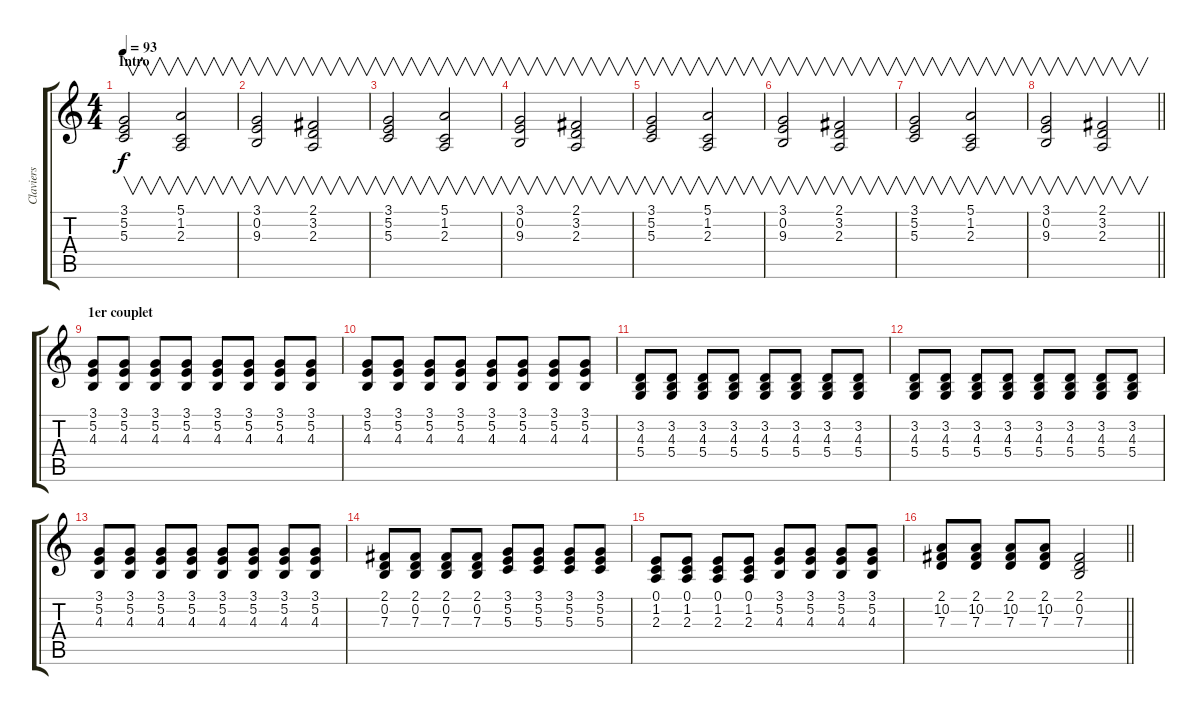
\track ("Claviers" "Claviers") {instrument acousticgrandpiano}
\staff {score tabs}
\tuning (E4 B3 G3 D3 A2 E2) {hide}
\ts (4 4)
\section ("" "Intro")
\tempo 93
\clef g2
\ks c
(3.1 5.2 5.3).2{v dy f volume 7 instrument synthvoice} (5.1 1.2 2.3).2{v} |
(3.1 0.2 9.3).2{v} (2.1 3.2 2.3).2{v} |
(3.1 5.2 5.3).2{v} (5.1 1.2 2.3).2{v} |
(3.1 0.2 9.3).2{v} (2.1 3.2 2.3).2{v} |
(3.1 5.2 5.3).2{v} (5.1 1.2 2.3).2{v} |
(3.1 0.2 9.3).2{v} (2.1 3.2 2.3).2{v} |
(3.1 5.2 5.3).2{v} (5.1 1.2 2.3).2{v} |
\barLineRight lightlight
(3.1 0.2 9.3).2{v} (2.1 3.2 2.3).2{v} |
\section ("" "1er couplet")
(3.1 5.2 4.3).8{instrument acousticgrandpiano} (3.1 5.2 4.3).8 (3.1 5.2 4.3).8 (3.1 5.2 4.3).8 (3.1 5.2 4.3).8 (3.1 5.2 4.3).8 (3.1 5.2 4.3).8 (3.1 5.2 4.3).8 |
(3.1 5.2 4.3).8 (3.1 5.2 4.3).8 (3.1 5.2 4.3).8 (3.1 5.2 4.3).8 (3.1 5.2 4.3).8 (3.1 5.2 4.3).8 (3.1 5.2 4.3).8 (3.1 5.2 4.3).8 |
(3.2 4.3 5.4).8 (3.2 4.3 5.4).8 (3.2 4.3 5.4).8 (3.2 4.3 5.4).8 (3.2 4.3 5.4).8 (3.2 4.3 5.4).8 (3.2 4.3 5.4).8 (3.2 4.3 5.4).8 |
(3.2 4.3 5.4).8 (3.2 4.3 5.4).8 (3.2 4.3 5.4).8 (3.2 4.3 5.4).8 (3.2 4.3 5.4).8 (3.2 4.3 5.4).8 (3.2 4.3 5.4).8 (3.2 4.3 5.4).8 |
(3.1 5.2 4.3).8 (3.1 5.2 4.3).8 (3.1 5.2 4.3).8 (3.1 5.2 4.3).8 (3.1 5.2 4.3).8 (3.1 5.2 4.3).8 (3.1 5.2 4.3).8 (3.1 5.2 4.3).8 |
(2.1 0.2 7.3).8 (2.1 0.2 7.3).8 (2.1 0.2 7.3).8 (2.1 0.2 7.3).8 (3.1 5.2 5.3).8 (3.1 5.2 5.3).8 (3.1 5.2 5.3).8 (3.1 5.2 5.3).8 |
(0.1 1.2 2.3).8 (0.1 1.2 2.3).8 (0.1 1.2 2.3).8 (0.1 1.2 2.3).8 (3.1 5.2 4.3).8 (3.1 5.2 4.3).8 (3.1 5.2 4.3).8 (3.1 5.2 4.3).8 |
\barLineRight lightlight
(2.1 10.2 7.3).8 (2.1 10.2 7.3).8 (2.1 10.2 7.3).8 (2.1 10.2 7.3).8 (2.1 0.2 7.3).2
